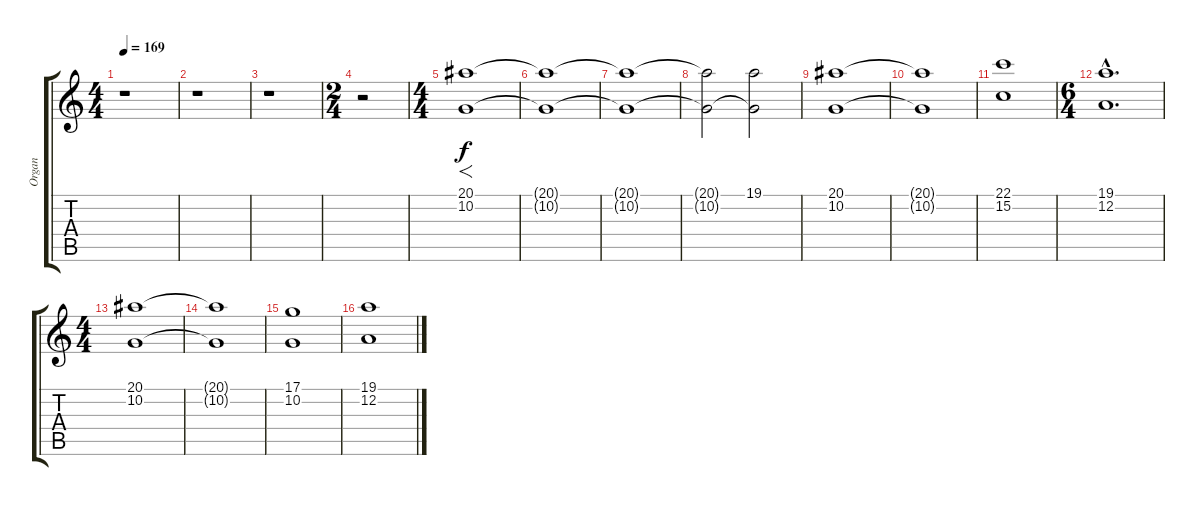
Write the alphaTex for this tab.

\track ("Organ" "Organ") {instrument lead1square}
\staff {score tabs}
\tuning (D4 A3 F3 C3 G2 C2) {hide}
\ts (4 4)
\tempo 169
\clef g2
\ks c
r.1{dy f} |
r.1 |
r.1 |
\ts (2 4)
r.2 |
\ts (4 4)
(20.1 10.2).1{f volume 11 balance 3 instrument tremolostrings} |
(20.1{t} 10.2{t}).1 |
(20.1{t} 10.2{t}).1 |
(20.1{t} 10.2{t}).2 (19.1 10.2{t}).2 |
(20.1 10.2).1 |
(20.1{t} 10.2{t}).1 |
(22.1 15.2).1 |
\ts (6 4)
(19.1{hac} 12.2{hac}).1{d} |
\ts (4 4)
(20.1 10.2).1 |
(20.1{t} 10.2{t}).1 |
(17.1 10.2).1 |
(19.1 12.2).1
